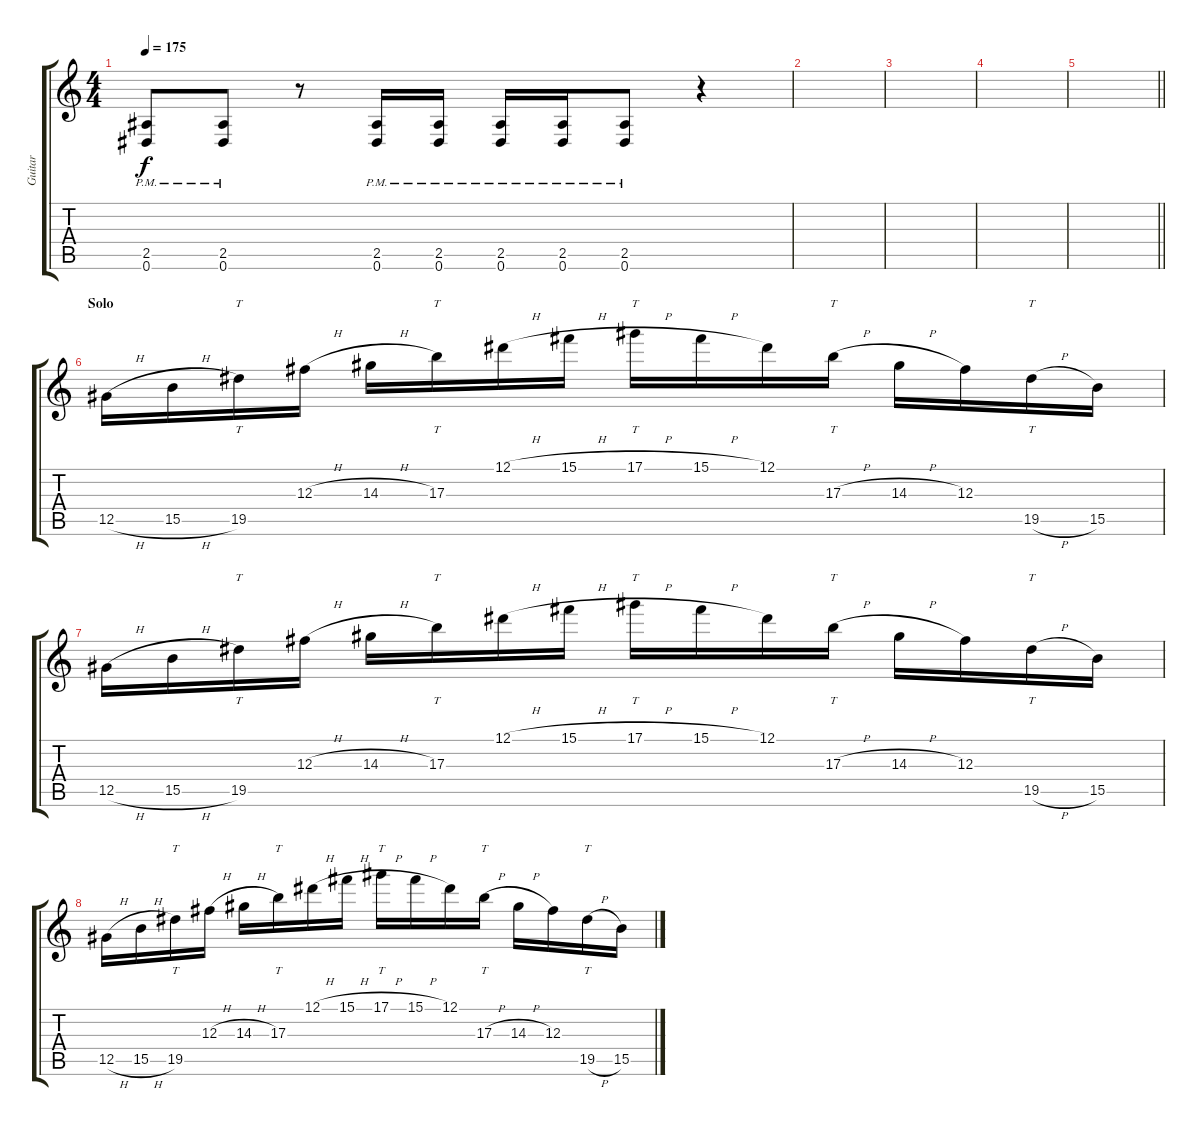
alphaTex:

\track ("Guitar" "Guitar") {instrument distortionguitar}
\staff {score tabs}
\tuning (Eb4 Bb3 Gb3 Db3 Ab2 Eb2) {hide}
\ts (4 4)
\tempo 175
\clef g2
\ks c
(2.5{pm} 0.6{pm}).8{dy f} (2.5{pm} 0.6{pm}).8 r.8 (2.5{pm} 0.6{pm}).16 (2.5{pm} 0.6{pm}).16 (2.5{pm} 0.6{pm}).16 (2.5{pm} 0.6{pm}).16 (2.5{pm} 0.6{pm}).8 r.4 |
|
|
|
\barLineRight lightlight
|
\section ("" "Solo")
12.5{h}.16 15.5{h}.16 19.5.16{tt} 12.3{h}.16 14.3{h}.16 17.3.16{tt} 12.1{h}.16 15.1{h}.16 17.1{h}.16{tt} 15.1{h}.16 12.1.16 17.3{h}.16{tt} 14.3{h}.16 12.3.16 19.5{h}.16{tt} 15.5.16 |
12.5{h}.16 15.5{h}.16 19.5.16{tt} 12.3{h}.16 14.3{h}.16 17.3.16{tt} 12.1{h}.16 15.1{h}.16 17.1{h}.16{tt} 15.1{h}.16 12.1.16 17.3{h}.16{tt} 14.3{h}.16 12.3.16 19.5{h}.16{tt} 15.5.16 |
12.5{h}.16 15.5{h}.16 19.5.16{tt} 12.3{h}.16 14.3{h}.16 17.3.16{tt} 12.1{h}.16 15.1{h}.16 17.1{h}.16{tt} 15.1{h}.16 12.1.16 17.3{h}.16{tt} 14.3{h}.16 12.3.16 19.5{h}.16{tt} 15.5.16
